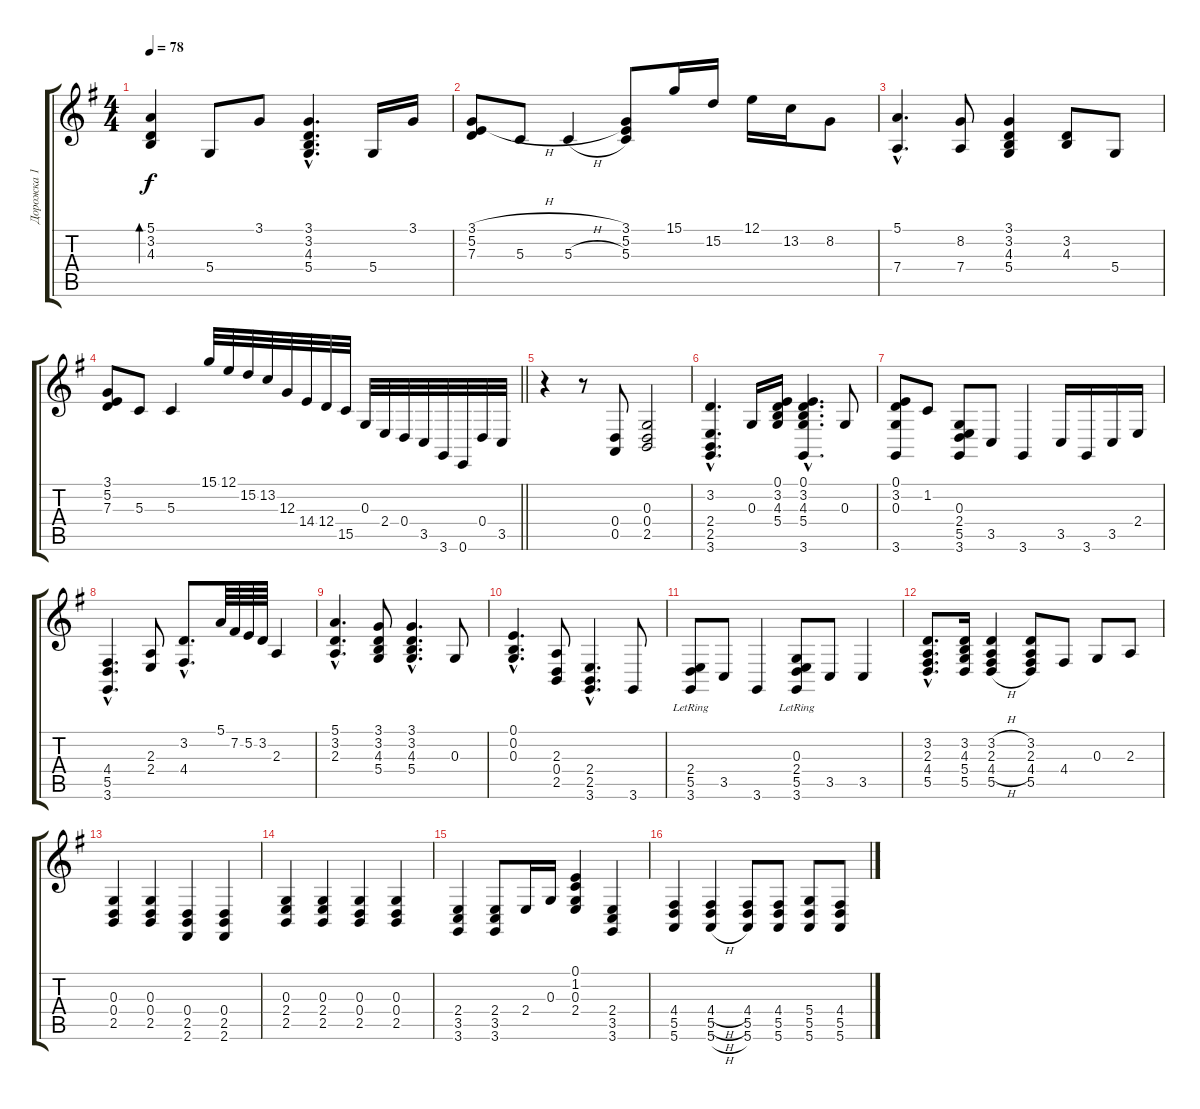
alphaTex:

\track ("Дорожка 1" "Дорожка 1") {instrument acousticgrandpiano}
\staff {score tabs}
\tuning (E4 B3 G3 D3 A2 E2) {hide}
\ts (4 4)
\tempo 78
\clef g2
\ks g
(5.1 3.2 4.3).4{bd 480 dy f instrument acousticgrandpiano} 5.4.8 3.1.8 (3.1{hac} 3.2{hac} 4.3{hac} 5.4{hac}).4{d} 5.4.16 3.1.16 |
(3.1{h} 5.2{h} 7.3).8 5.3.8 5.3{h}.4 (3.1 5.2 5.3).8 15.1.16 15.2.16 12.1.16 13.2.16 8.2.8 |
(5.1{hac} 7.4{hac}).4{d} (8.2 7.4).8 (3.1 3.2 4.3 5.4).4 (3.2 4.3).8 5.4.8 |
\barLineRight lightlight
(3.1 5.2 7.3).8 5.3.8 5.3.4 15.1.32 12.1.32 15.2.32 13.2.32 12.3.32 14.4.32 12.4.32 15.5.32 0.3.32 2.4.32 0.4.32 3.5.32 3.6.32 0.6.32 0.4.32 3.5.32 |
r.4 r.8 (0.4 0.5).8 (0.3 0.4 2.5).2 |
(3.2{hac} 2.4{hac} 2.5{hac} 3.6{hac}).4{d} 0.3.16 (0.1 3.2 4.3 5.4).16 (0.1{hac} 3.2{hac} 4.3{hac} 5.4{hac} 3.6{hac}).4{d} 0.3.8 |
(0.1 3.2 0.3 3.6).8 1.2.8 (0.3 2.4 5.5 3.6).8 3.5.8 3.6.4 3.5.16 3.6.16 3.5.16 2.4.16 |
(4.4{hac} 5.5{hac} 3.6{hac}).4{d} (2.3 2.4).8 (3.2{hac} 4.4{hac}).8{d} 5.1.64 7.2.64 5.2.64 3.2.64 2.3.4 |
(5.1{hac} 3.2{hac} 2.3{hac}).4{d} (3.1 3.2 4.3 5.4).8 (3.1{hac} 3.2{hac} 4.3{hac} 5.4{hac}).4{d} 0.3.8 |
(0.1{hac} 0.2{hac} 0.3{hac}).4{d} (2.3 0.4 2.5).8 (2.4{hac} 2.5{hac} 3.6{hac}).4{d} 3.6.8 |
(2.4 5.5 3.6{lr}).8 3.5.8 3.6.4 (0.3 2.4 5.5 3.6{lr}).8 3.5.8 3.5.4 |
(3.2{hac} 2.3{hac} 4.4{hac} 5.5{hac}).8{d} (3.2 4.3 5.4 5.5).16 (3.2{h} 2.3{h} 4.4{h} 5.5{h}).4 (3.2 2.3 4.4 5.5).8 4.4.8 0.3.8 2.3.8 |
(0.3 0.4 2.5).4 (0.3 0.4 2.5).4 (0.4 2.5 2.6).4 (0.4 2.5 2.6).4 |
(0.3 2.4 2.5).4 (0.3 2.4 2.5).4 (0.3 0.4 2.5).4 (0.3 0.4 2.5).4 |
(2.4 3.5 3.6).4 (2.4 3.5 3.6).8 2.4.16 0.3.16 (0.1 1.2 0.3 2.4).4 (2.4 3.5 3.6).4 |
(4.4 5.5 5.6).4 (4.4{h} 5.5{h} 5.6{h}).4 (4.4 5.5 5.6).8 (4.4 5.5 5.6).8 (5.4 5.5 5.6).8 (4.4 5.5 5.6).8
